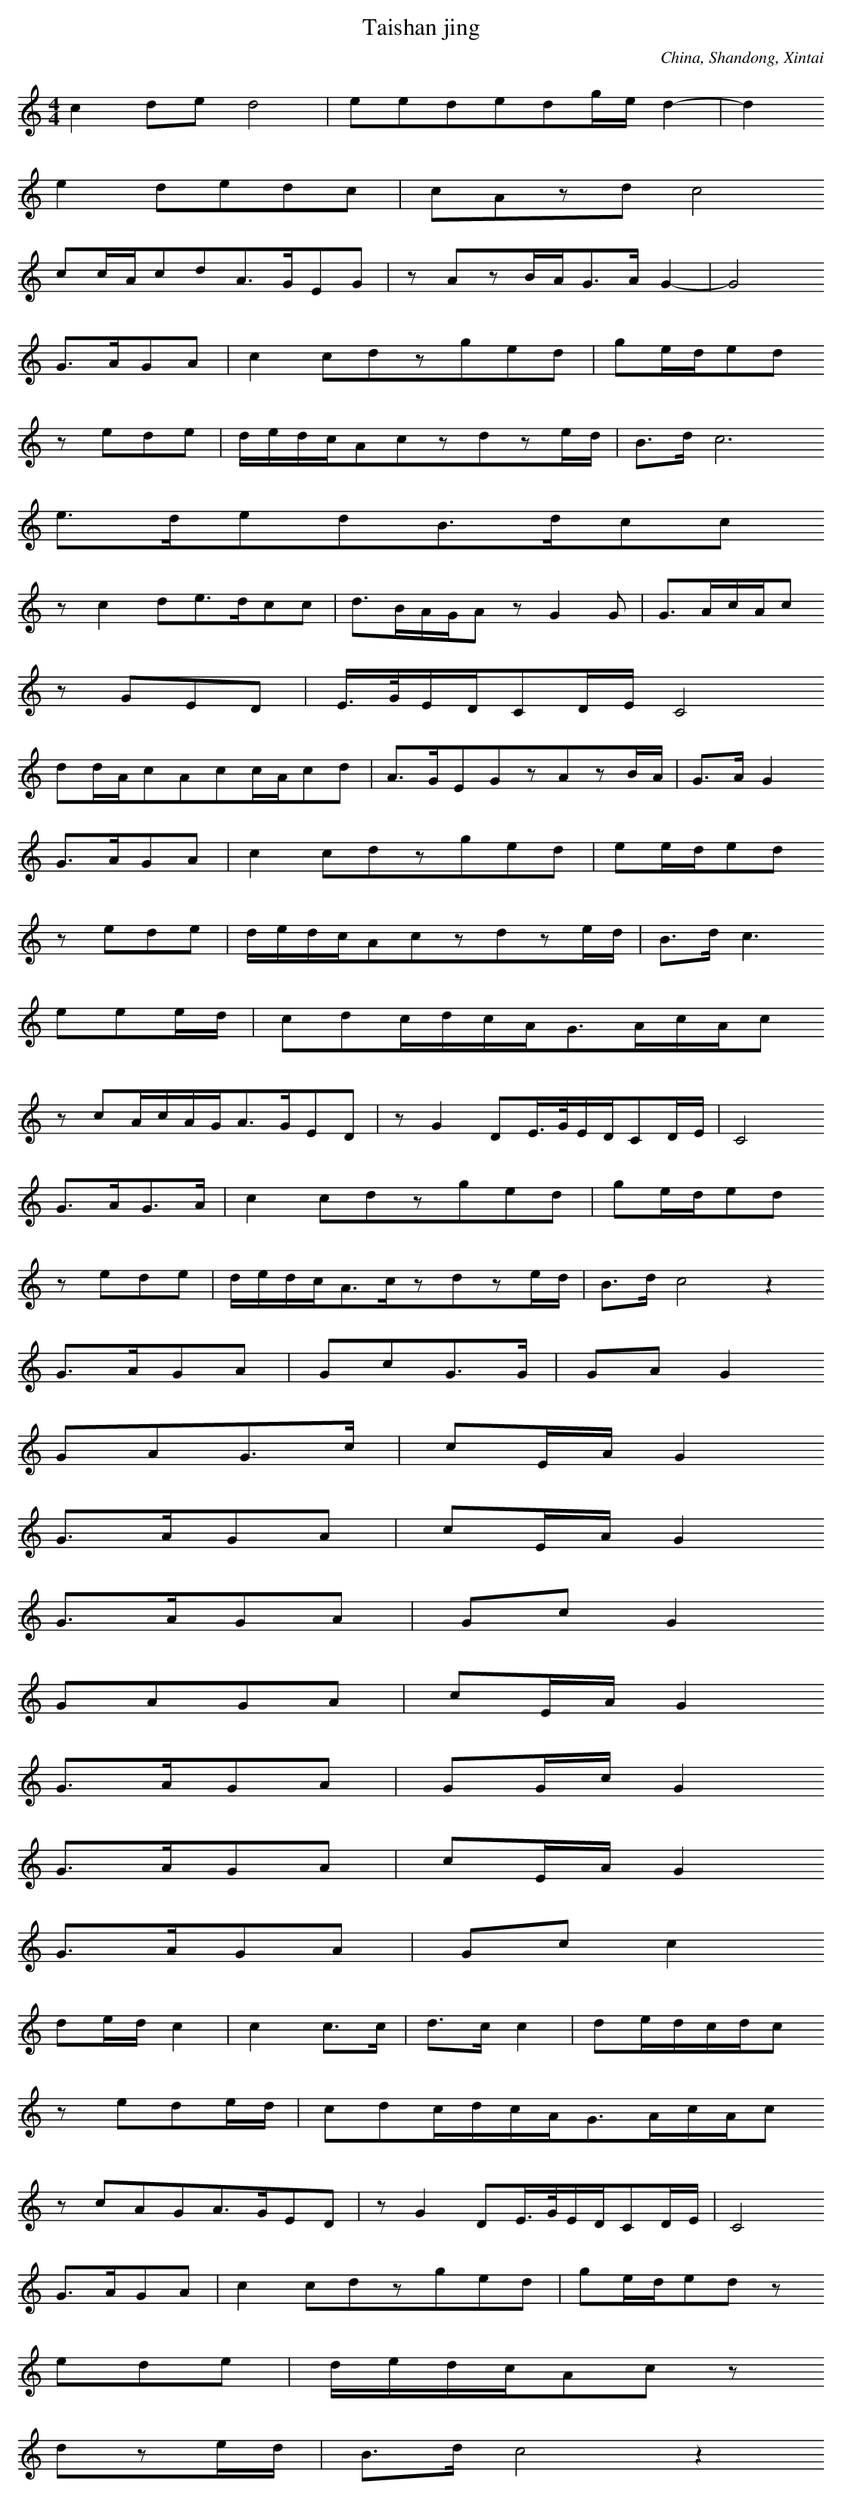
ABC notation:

X:1
T: Taishan jing
O: China, Shandong, Xintai
M: 4/4
L: 1/32
K: C
c8d4e4d16 | e4e4d4e4d4g2e2d8- | d8
e8d4e4d4c4 | c4A4z4d4c16
c4c2A2c4d4A6G2E4G4 | z4A4z4B2A2G6A2G8- | G16
G6A2G4A4 | c8c4d4z4g4e4d4 | g4e2d2e4d4
z4e4d4e4 | d2e2d2c2A4c4z4d4z4e2d2 | B6d2c24
e6d2e4d4B6d2c4c4
z4c8d4e6d2c4c4 | d6B2A2G2A4z4G8G4 | G6A2c2A2c4
z4G4E4D4 | E3GE2D2C4D2E2C16
d4d2A2c4A4c4c2A2c4d4 | A6G2E4G4z4A4z4B2A2 | G6A2G8
G6A2G4A4 | c8c4d4z4g4e4d4 | e4e2d2e4d4
z4e4d4e4 | d2e2d2c2A4c4z4d4z4e2d2 | B6d2c12
e4e4e2d2 | c4d4c2d2c2A2G6A2c2A2c4
z4c4A2c2A2G2A6G2E4D4 | z4G8D4E3GE2D2C4D2E2 | C16
G6A2G6A2 | c8c4d4z4g4e4d4 | g4e2d2e4d4
z4e4d4e4 | d2e2d2c2A6c2z4d4z4e2d2 | B6d2c16z8
G6A2G4A4 | G4c4G6G2 | G4A4G8
G4A4G6c2 | c4E2A2G8
G6A2G4A4 | c4E2A2G8
G6A2G4A4 | G4c4G8
G4A4G4A4 | c4E2A2G8
G6A2G4A4 | G4G2c2G8
G6A2G4A4 | c4E2A2G8
G6A2G4A4 | G4c4c8
d4e2d2c8 | c8c6c2 | d6c2c8 | d4e2d2c2d2c4
z4e4d4e2d2 | c4d4c2d2c2A2G6A2c2A2c4
z4c4A4G4A6G2E4D4 | z4G8D4E3GE2D2C4D2E2 | C16
G6A2G4A4 | c8c4d4z4g4e4d4 | g4e2d2e4d4z4
e4d4e4 | d2e2d2c2A4c4z4
d4z4e2d2 | B6d2c16z8
